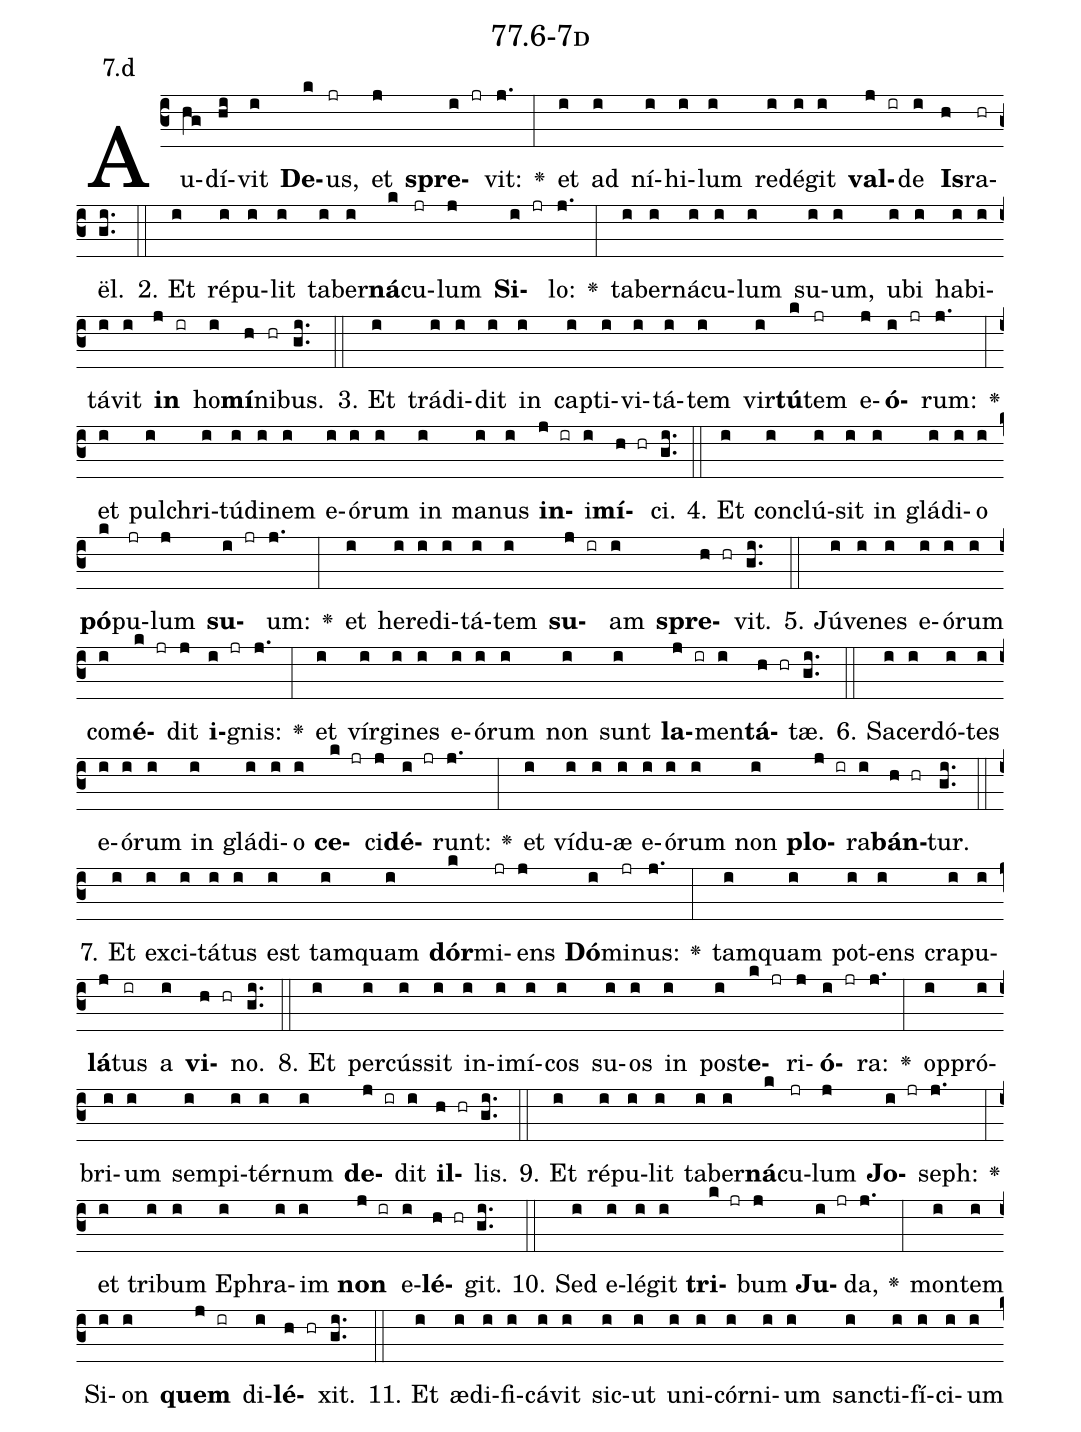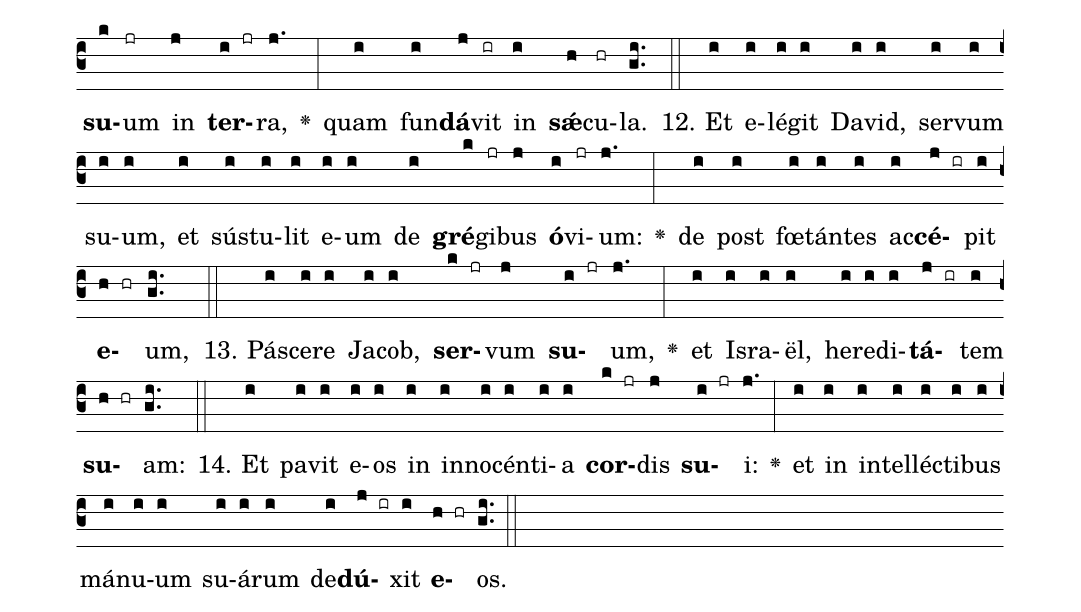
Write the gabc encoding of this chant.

name: 77.6-7d;
annotation: 7.d;
%%
(c3)Au(hg)dí(hi)vit(i) <b>De</b>(k)us,(jr) et(j) <b>spre</b>(i jr)vit:(j.) <v>\greheightstar</v>(:) et(i) ad(i) ní(i)hi(i)lum(i) red(i)é(i)git(i) <b>val</b>(j ir)de(i) <b>Is</b>(h)ra(hr)ël.(gi..) (::)
2. Et(i) ré(i)pu(i)lit(i) ta(i)ber(i)<b>ná</b>(k)cu(jr)lum(j) <b>Si</b>(i jr)lo:(j.) <v>\greheightstar</v>(:) ta(i)ber(i)ná(i)cu(i)lum(i) su(i)um,(i) u(i)bi(i) ha(i)bi(i)tá(i)vit(i) <b>in</b>(j ir) ho(i)<b>mí</b>(h)ni(hr)bus.(gi..) (::)
3. Et(i) trá(i)di(i)dit(i) in(i) cap(i)ti(i)vi(i)tá(i)tem(i) vir(i)<b>tú</b>(k)tem(jr) e(j)<b>ó</b>(i jr)rum:(j.) <v>\greheightstar</v>(:) et(i) pul(i)chri(i)tú(i)di(i)nem(i) e(i)ó(i)rum(i) in(i) ma(i)nus(i) <b>in</b>(j ir)i(i)<b>mí</b>(h hr)ci.(gi..) (::)
4. Et(i) con(i)clú(i)sit(i) in(i) glá(i)di(i)o(i) <b>pó</b>(k)pu(jr)lum(j) <b>su</b>(i jr)um:(j.) <v>\greheightstar</v>(:) et(i) he(i)re(i)di(i)tá(i)tem(i) <b>su</b>(j ir)am(i) <b>spre</b>(h hr)vit.(gi..) (::)
5. Jú(i)ve(i)nes(i) e(i)ó(i)rum(i) com(i)<b>é</b>(k jr)dit(j) <b>i</b>(i jr)gnis:(j.) <v>\greheightstar</v>(:) et(i) vír(i)gi(i)nes(i) e(i)ó(i)rum(i) non(i) sunt(i) <b>la</b>(j ir)men(i)<b>tá</b>(h hr)tæ.(gi..) (::)
6. Sa(i)cer(i)dó(i)tes(i) e(i)ó(i)rum(i) in(i) glá(i)di(i)o(i) <b>ce</b>(k jr)ci(j)<b>dé</b>(i jr)runt:(j.) <v>\greheightstar</v>(:) et(i) ví(i)du(i)æ(i) e(i)ó(i)rum(i) non(i) <b>plo</b>(j ir)ra(i)<b>bán</b>(h hr)tur.(gi..) (::)
7. Et(i) ex(i)ci(i)tá(i)tus(i) est(i) tam(i)quam(i) <b>dór</b>(k)mi(jr)ens(j) <b>Dó</b>(i)mi(jr)nus:(j.) <v>\greheightstar</v>(:) tam(i)quam(i) pot(i)ens(i) cra(i)pu(i)<b>lá</b>(j)tus(ir) a(i) <b>vi</b>(h hr)no.(gi..) (::)
8. Et(i) per(i)cús(i)sit(i) in(i)i(i)mí(i)cos(i) su(i)os(i) in(i) post(i)<b>e</b>(k jr)ri(j)<b>ó</b>(i jr)ra:(j.) <v>\greheightstar</v>(:) op(i)pró(i)bri(i)um(i) sem(i)pi(i)tér(i)num(i) <b>de</b>(j ir)dit(i) <b>il</b>(h hr)lis.(gi..) (::)
9. Et(i) ré(i)pu(i)lit(i) ta(i)ber(i)<b>ná</b>(k)cu(jr)lum(j) <b>Jo</b>(i jr)seph:(j.) <v>\greheightstar</v>(:) et(i) tri(i)bum(i) E(i)phra(i)im(i) <b>non</b>(j ir) e(i)<b>lé</b>(h hr)git.(gi..) (::)
10. Sed(i) e(i)lé(i)git(i) <b>tri</b>(k jr)bum(j) <b>Ju</b>(i jr)da,(j.) <v>\greheightstar</v>(:) mon(i)tem(i) Si(i)on(i) <b>quem</b>(j ir) di(i)<b>lé</b>(h hr)xit.(gi..) (::)
11. Et(i) æ(i)di(i)fi(i)cá(i)vit(i) sic(i)ut(i) u(i)ni(i)cór(i)ni(i)um(i) sanc(i)ti(i)fí(i)ci(i)um(i) <b>su</b>(k)um(jr) in(j) <b>ter</b>(i jr)ra,(j.) <v>\greheightstar</v>(:) quam(i) fun(i)<b>dá</b>(j)vit(ir) in(i) <b>sǽ</b>(h)cu(hr)la.(gi..) (::)
12. Et(i) e(i)lé(i)git(i) Da(i)vid,(i) ser(i)vum(i) su(i)um,(i) et(i) sús(i)tu(i)lit(i) e(i)um(i) de(i) <b>gré</b>(k)gi(jr)bus(j) <b>ó</b>(i)vi(jr)um:(j.) <v>\greheightstar</v>(:) de(i) post(i) fœ(i)tán(i)tes(i) ac(i)<b>cé</b>(j ir)pit(i) <b>e</b>(h hr)um,(gi..) (::)
13. Pá(i)sce(i)re(i) Ja(i)cob,(i) <b>ser</b>(k jr)vum(j) <b>su</b>(i jr)um,(j.) <v>\greheightstar</v>(:) et(i) Is(i)ra(i)ël,(i) he(i)re(i)di(i)<b>tá</b>(j ir)tem(i) <b>su</b>(h hr)am:(gi..) (::)
14. Et(i) pa(i)vit(i) e(i)os(i) in(i) in(i)no(i)cén(i)ti(i)a(i) <b>cor</b>(k jr)dis(j) <b>su</b>(i jr)i:(j.) <v>\greheightstar</v>(:) et(i) in(i) in(i)tel(i)léc(i)ti(i)bus(i) má(i)nu(i)um(i) su(i)á(i)rum(i) de(i)<b>dú</b>(j ir)xit(i) <b>e</b>(h hr)os.(gi..) (::)
